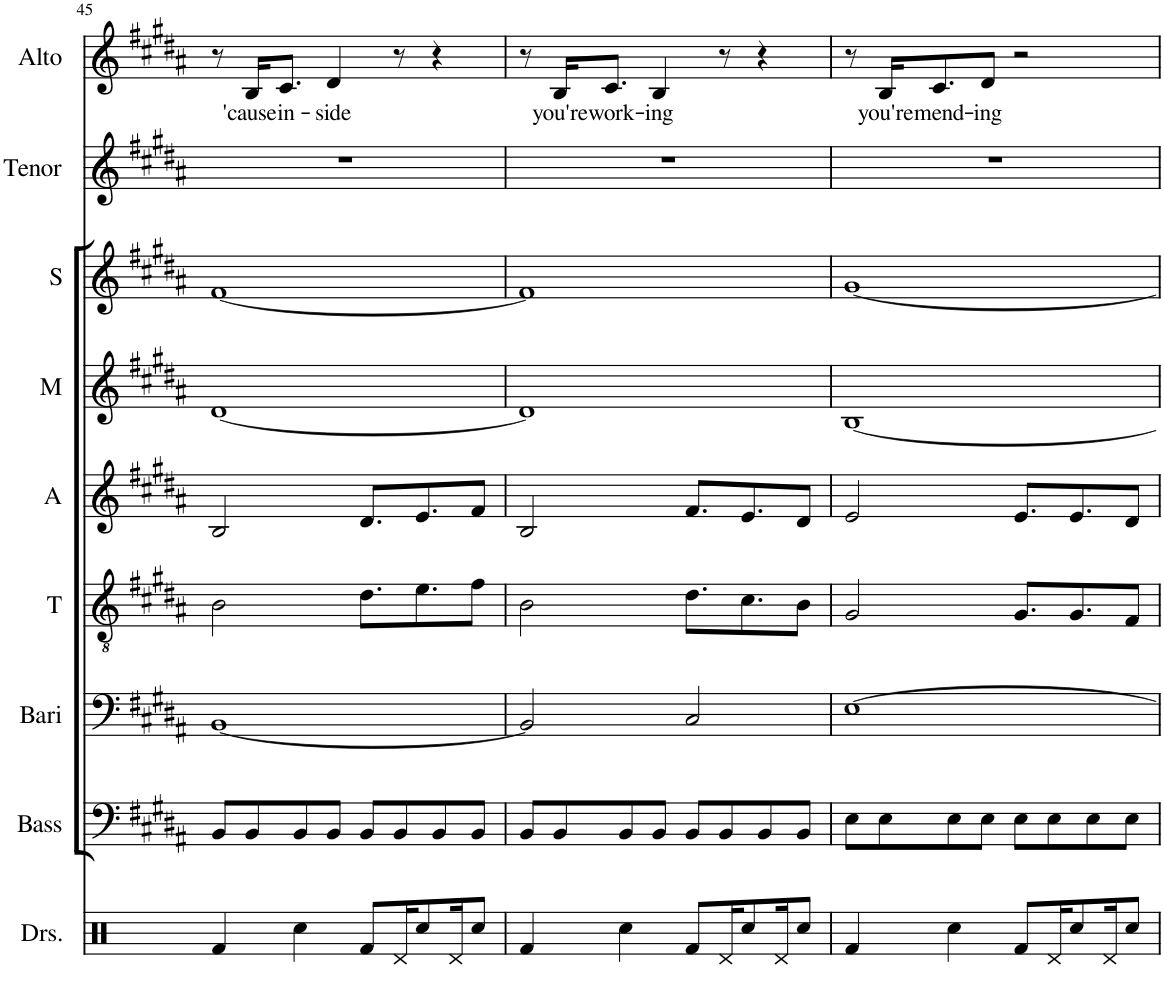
**kern	**kern	**kern	**kern	**kern	**kern	**kern	**kern	**kern	**text
*part9	*part8	*part7	*part6	*part5	*part4	*part3	*part2	*part1	*part1
*staff9	*staff8	*staff7	*staff6	*staff5	*staff4	*staff3	*staff2	*staff1	*staff1
*I"Drumset	*I"Bass	*I"Baritone	*I"Tenor	*I"Alto	*I"Mezzo	*I"Soprano	*I"Tenor	*I"Alto	*
*I'Drs.	*I'Bass	*I'Bari	*I'T	*I'A	*I'M	*I'S	*I'Tenor	*I'Alto	*
!!LO:PB:g=z
*clefX	*clefF4	*clefF4	*clefGv2	*clefG2	*clefG2	*clefG2	*clefG2	*clefG2	*
*k[]	*k[f#c#g#d#a#]	*k[f#c#g#d#a#]	*k[f#c#g#d#a#]	*k[f#c#g#d#a#]	*k[f#c#g#d#a#]	*k[f#c#g#d#a#]	*k[f#c#g#d#a#]	*k[f#c#g#d#a#]	*
*M4/4	*M4/4	*M4/4	*M4/4	*M4/4	*M4/4	*M4/4	*M4/4	*M4/4	*
=45	=45	=45	=45	=45	=45	=45	=45	=45	=45
4Rf/	8BB/L	[1BB	2B\	2B/	[1d#	[1f#	1r	8r	.
!	!	!	!	!	!	!	!	!	!LO:LY:b
.	8BB/	.	.	.	.	.	.	16B/KL	-'cause
!	!	!	!	!	!	!	!	!	!LO:LY:b
.	.	.	.	.	.	.	.	8.c#/J	in-
4Rcc\	8BB/	.	.	.	.	.	.	.	.
!	!	!	!	!	!	!	!	!	!LO:LY:b
.	8BB/J	.	.	.	.	.	.	4d#/	-side
8Rf/L	8BB/L	.	8.d#\L	8.d#/L	.	.	.	.	.
16Rd/K	8BB/	.	.	.	.	.	.	8r	.
8Rcc/	.	.	8.e\	8.e/	.	.	.	.	.
.	8BB/	.	.	.	.	.	.	4r	.
16Rd/K	.	.	.	.	.	.	.	.	.
8Rcc/J	8BB/J	.	8f#\J	8f#/J	.	.	.	.	.
=46	=46	=46	=46	=46	=46	=46	=46	=46	=46
4Rf/	8BB/L	2BB/]	2B\	2B/	1d#]	1f#]	1r	8r	.
!	!	!	!	!	!	!	!	!	!LO:LY:b
.	8BB/	.	.	.	.	.	.	16B/KL	you're
!	!	!	!	!	!	!	!	!	!LO:LY:b
.	.	.	.	.	.	.	.	8.c#/J	work-
4Rcc\	8BB/	.	.	.	.	.	.	.	.
!	!	!	!	!	!	!	!	!	!LO:LY:b
.	8BB/J	.	.	.	.	.	.	4B/	-ing
8Rf/L	8BB/L	2C#/	8.d#\L	8.f#/L	.	.	.	.	.
16Rd/K	8BB/	.	.	.	.	.	.	8r	.
8Rcc/	.	.	8.c#\	8.e/	.	.	.	.	.
.	8BB/	.	.	.	.	.	.	4r	.
16Rd/K	.	.	.	.	.	.	.	.	.
8Rcc/J	8BB/J	.	8B\J	8d#/J	.	.	.	.	.
=47	=47	=47	=47	=47	=47	=47	=47	=47	=47
4Rf/	8E\L	[1E	2G#/	2e/	[1B	[1g#	1r	8r	.
!	!	!	!	!	!	!	!	!	!LO:LY:b
.	8E\	.	.	.	.	.	.	16B/KL	you're
!	!	!	!	!	!	!	!	!	!LO:LY:b
.	.	.	.	.	.	.	.	8.c#/	mend-
4Rcc\	8E\	.	.	.	.	.	.	.	.
!	!	!	!	!	!	!	!	!	!LO:LY:b
.	8E\J	.	.	.	.	.	.	8d#/J	-ing
8Rf/L	8E\L	.	8.G#/L	8.e/L	.	.	.	2r	.
16Rd/K	8E\	.	.	.	.	.	.	.	.
8Rcc/	.	.	8.G#/	8.e/	.	.	.	.	.
.	8E\	.	.	.	.	.	.	.	.
16Rd/K	.	.	.	.	.	.	.	.	.
8Rcc/J	8E\J	.	8F#/J	8d#/J	.	.	.	.	.
=	=	=	=	=	=	=	=	=	=
*-	*-	*-	*-	*-	*-	*-	*-	*-	*-
